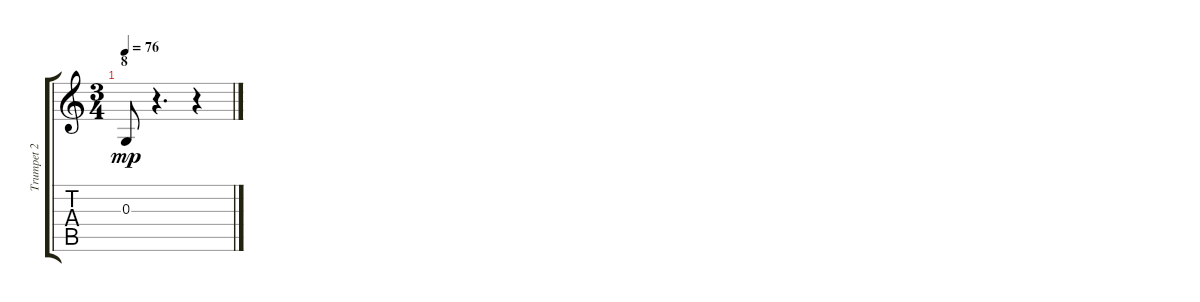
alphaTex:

\track ("Trumpet 2" "Trumpet 2") {instrument trumpet}
\staff {score tabs}
\tuning (E4 B3 G3 D3 A2 E2) {hide}
\ts (3 4)
\section ("" "8")
\tempo 76
\clef g2
\ks c
0.3.8{dy mp} r.4{d} r.4
